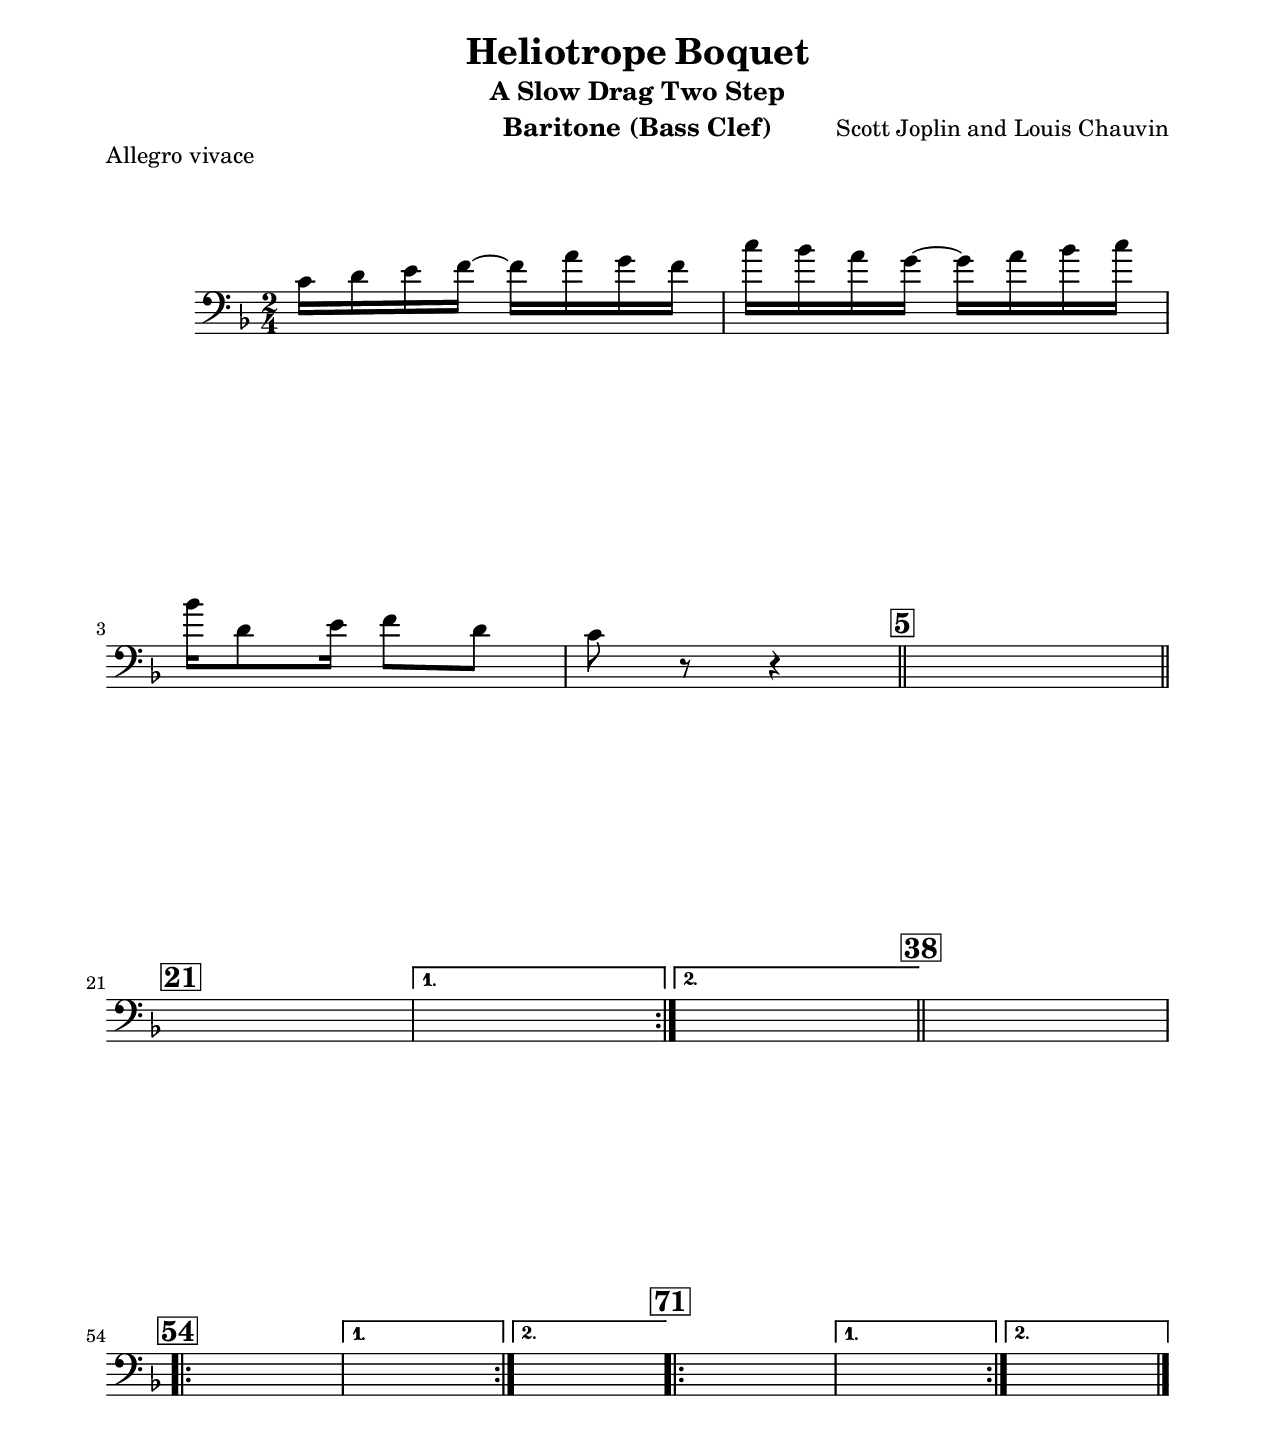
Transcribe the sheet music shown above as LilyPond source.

\version "2.22.2"

\include "defs.lyi"
\version "2.22.2"

\include "defs.lyi"

baritoneDynamics =
{
  s2*4 |
  % 5
  s2*16 |

  \repeat volta 2
  {
    % 21
    s2*15 |
  }
  \alternative
  {
    {
      s2 |
    }
    {
      s2 |
    }
  }

  % 38
  s2*16 |

  \repeat volta 2
  {
    % 54
    s2*15 |
  }
  \alternative
  {
    {
      s2 |
    }
    {
      s2 |
    }
  }

  \repeat volta 2
  {
    % 71
    s2*15 |
  }
  \alternative
  {
    {
      s2 |
    }
    {
      s2 |
    }
  }
}


baritoneCues =
{
  \time 2/4
  \key g \major
  \clef bass

  s2*87 |
}


baritonetcCues =
{
  \time 2/4
  \key g \major

  s2*87 |
}


baritoneNotCues =
{
  \time 2/4
  \key g \major
  \clef bass

  s2*87 |
}


baritonetcNotCues =
{
  \time 2/4
  \key g \major

  s2*87 |
}


baritoneNotes =
{
  d16 e fis g~g b a g |
  d'16 c b a~a b c d |
  c16 e,8 fis16 g8 e |
  d8 r r4 |

  % 5
  s2*16 |

  \repeat volta 2
  {
    % 21
    s2*15 |
  }
  \alternative
  {
    {
      s2 |
    }
    {
      s2 |
    }
  }

  % 38
  s2*16 |

  \repeat volta 2
  {
    % 54
    s2*15 |
  }
  \alternative
  {
    {
      s2 |
    }
    {
      s2 |
    }
  }

  \repeat volta 2
  {
    % 71
    s2*15 |
  }
  \alternative
  {
    {
      s2 |
    }
    {
      s2 |
    }
  }
}

baritoneScore = \transpose c bes \relative c { << \baritoneNotes \baritoneNotCues \baritoneDynamics >> }
baritonePart  = \transpose c bes \relative c { << \baritoneNotes \baritoneCues    \baritoneDynamics >> }
baritonetcScore = \transpose bes bes \relative c'' { << \baritoneNotes \baritonetcNotCues \baritoneDynamics >> }
baritonetcPart  = \transpose bes bes \relative c'' { << \baritoneNotes \baritonetcCues    \baritoneDynamics >> }


instrument = "Baritone (Bass Clef)"

notes = \baritonePart

\include "Part.lyi"
